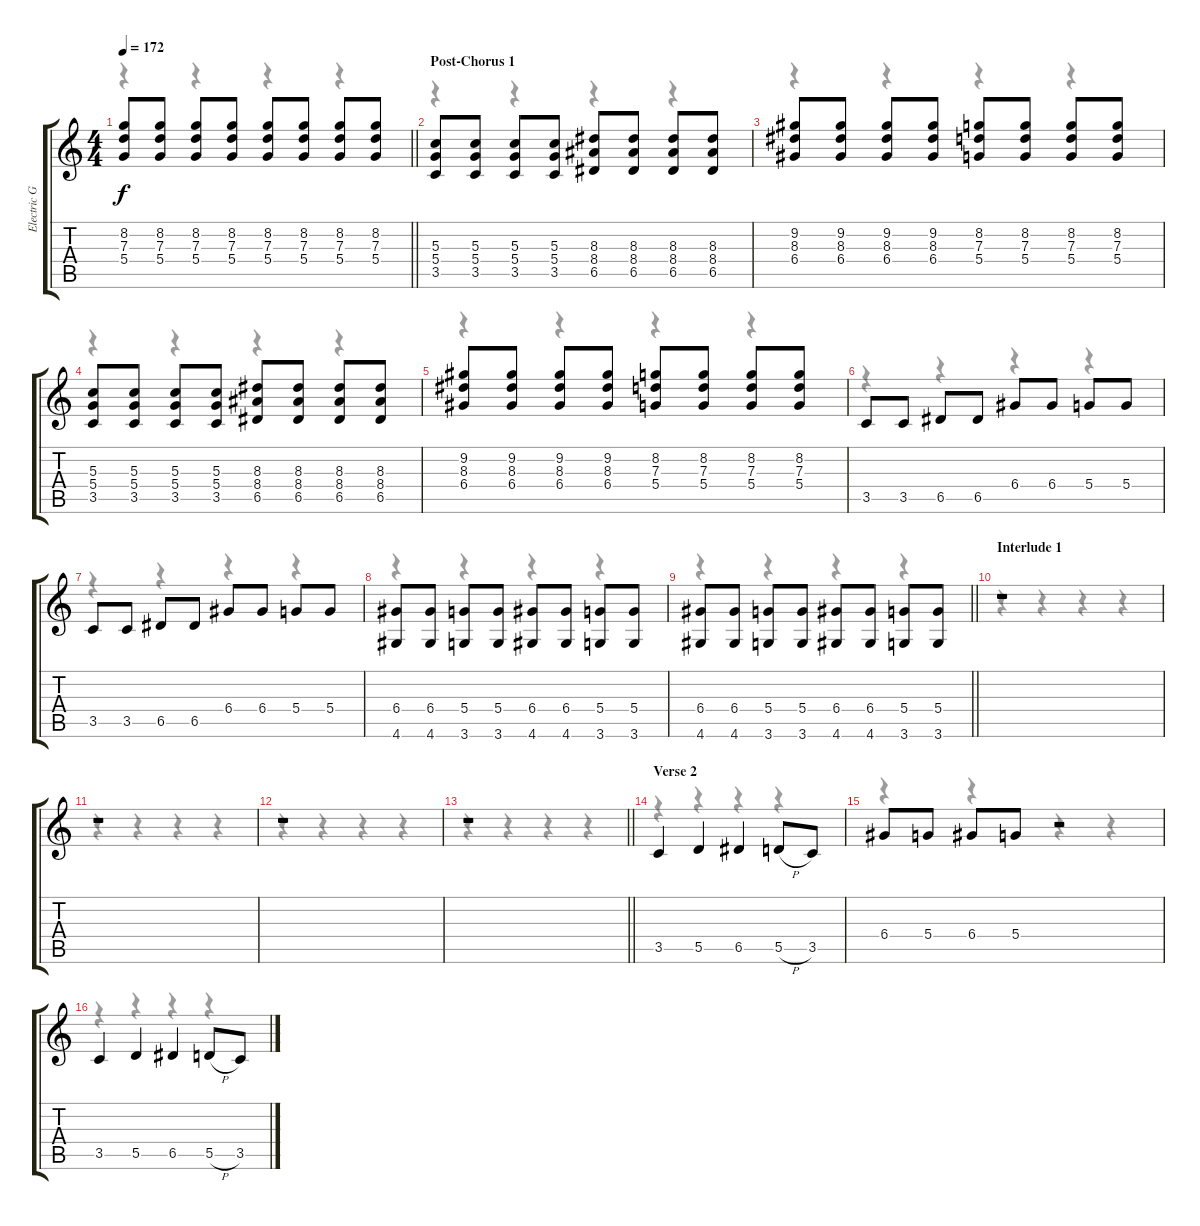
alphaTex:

\track ("Electric Guitar II" "Electric G") {instrument overdrivenguitar}
\staff {score tabs}
\tuning (E4 B3 G3 D3 A2 E2) {hide}
\voice
\ts (4 4)
\tempo 172
\clef g2
\barLineRight lightlight
\ks c
(8.2 7.3 5.4).8{dy f} (8.2 7.3 5.4).8 (8.2 7.3 5.4).8 (8.2 7.3 5.4).8 (8.2 7.3 5.4).8 (8.2 7.3 5.4).8 (8.2 7.3 5.4).8 (8.2 7.3 5.4).8 |
\section ("" "Post-Chorus 1")
(5.3 5.4 3.5).8 (5.3 5.4 3.5).8 (5.3 5.4 3.5).8 (5.3 5.4 3.5).8 (8.3 8.4 6.5).8 (8.3 8.4 6.5).8 (8.3 8.4 6.5).8 (8.3 8.4 6.5).8 |
(9.2 8.3 6.4).8 (9.2 8.3 6.4).8 (9.2 8.3 6.4).8 (9.2 8.3 6.4).8 (8.2 7.3 5.4).8 (8.2 7.3 5.4).8 (8.2 7.3 5.4).8 (8.2 7.3 5.4).8 |
(5.3 5.4 3.5).8 (5.3 5.4 3.5).8 (5.3 5.4 3.5).8 (5.3 5.4 3.5).8 (8.3 8.4 6.5).8 (8.3 8.4 6.5).8 (8.3 8.4 6.5).8 (8.3 8.4 6.5).8 |
(9.2 8.3 6.4).8 (9.2 8.3 6.4).8 (9.2 8.3 6.4).8 (9.2 8.3 6.4).8 (8.2 7.3 5.4).8 (8.2 7.3 5.4).8 (8.2 7.3 5.4).8 (8.2 7.3 5.4).8 |
3.5.8 3.5.8 6.5.8 6.5.8 6.4.8 6.4.8 5.4.8 5.4.8 |
3.5.8 3.5.8 6.5.8 6.5.8 6.4.8 6.4.8 5.4.8 5.4.8 |
(6.4 4.6).8 (6.4 4.6).8 (5.4 3.6).8 (5.4 3.6).8 (6.4 4.6).8 (6.4 4.6).8 (5.4 3.6).8 (5.4 3.6).8 |
\barLineRight lightlight
(6.4 4.6).8 (6.4 4.6).8 (5.4 3.6).8 (5.4 3.6).8 (6.4 4.6).8 (6.4 4.6).8 (5.4 3.6).8 (5.4 3.6).8 |
\section ("" "Interlude 1")
r.1 |
r.1 |
r.1 |
\barLineRight lightlight
r.1 |
\section ("" "Verse 2")
3.5.4 5.5.4 6.5.4 5.5{h}.8 3.5.8 |
6.4.8 5.4.8 6.4.8 5.4.8 r.2 |
3.5.4 5.5.4 6.5.4 5.5{h}.8 3.5.8
\voice
\clef g2
\ottava regular
\simile none
\barLineRight lightlight
\ks c
r.4{dy f} r.4 r.4 r.4 |
r.4 r.4 r.4 r.4 |
r.4 r.4 r.4 r.4 |
r.4 r.4 r.4 r.4 |
r.4 r.4 r.4 r.4 |
r.4 r.4 r.4 r.4 |
r.4 r.4 r.4 r.4 |
r.4 r.4 r.4 r.4 |
\barLineRight lightlight
r.4 r.4 r.4 r.4 |
r.4 r.4 r.4 r.4 |
r.4 r.4 r.4 r.4 |
r.4 r.4 r.4 r.4 |
\barLineRight lightlight
r.4 r.4 r.4 r.4 |
r.4 r.4 r.4 r.4 |
r.4 r.4 r.4 r.4 |
r.4 r.4 r.4 r.4
